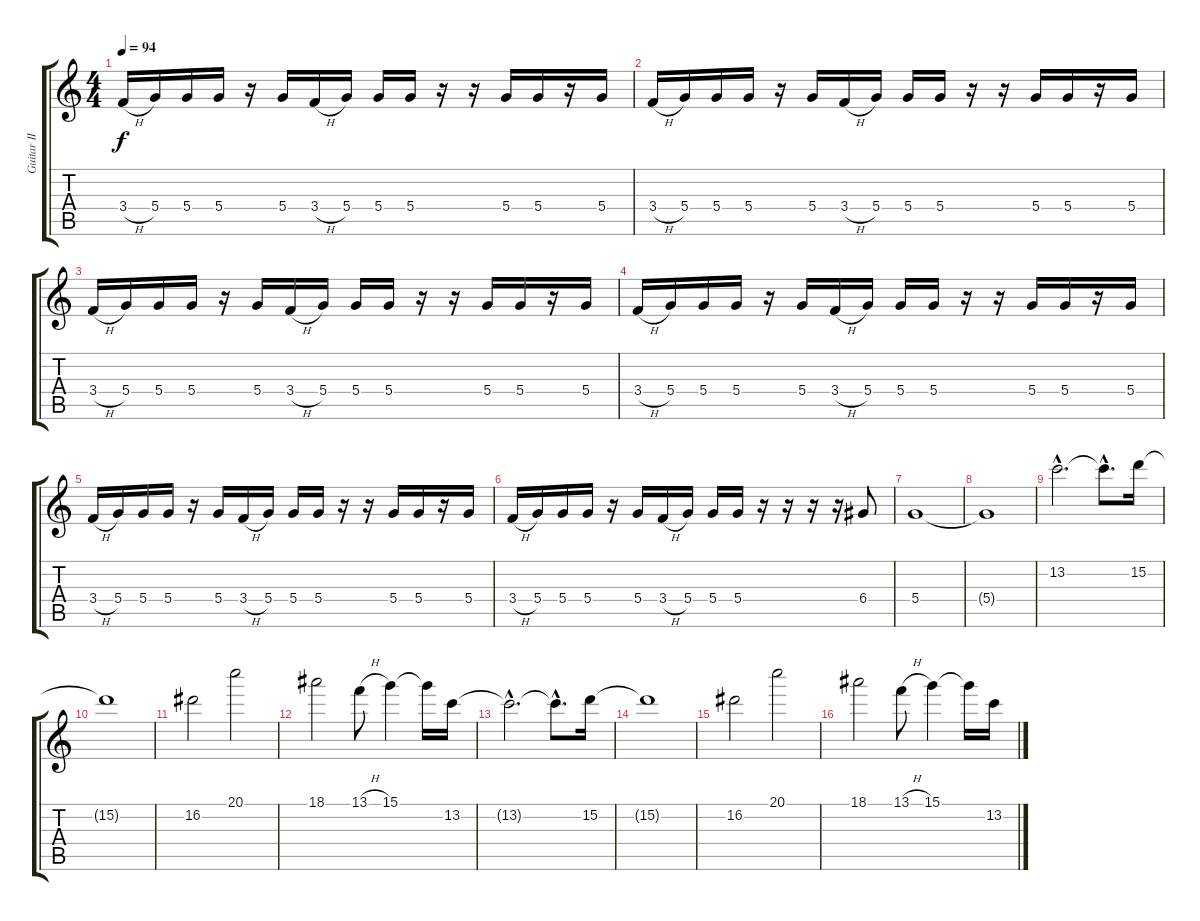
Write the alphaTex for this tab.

\track ("Guitar II" "Guitar II") {instrument overdrivenguitar}
\staff {score tabs}
\tuning (E4 B3 G3 D3 A2 E2) {hide}
\ts (4 4)
\tempo 94
\clef g2
\ks c
3.4{h}.16{dy f} 5.4.16 5.4.16 5.4.16 r.16 5.4.16 3.4{h}.16 5.4.16 5.4.16 5.4.16 r.16 r.16 5.4.16 5.4.16 r.16 5.4.16 |
3.4{h}.16 5.4.16 5.4.16 5.4.16 r.16 5.4.16 3.4{h}.16 5.4.16 5.4.16 5.4.16 r.16 r.16 5.4.16 5.4.16 r.16 5.4.16 |
3.4{h}.16 5.4.16 5.4.16 5.4.16 r.16 5.4.16 3.4{h}.16 5.4.16 5.4.16 5.4.16 r.16 r.16 5.4.16 5.4.16 r.16 5.4.16 |
3.4{h}.16 5.4.16 5.4.16 5.4.16 r.16 5.4.16 3.4{h}.16 5.4.16 5.4.16 5.4.16 r.16 r.16 5.4.16 5.4.16 r.16 5.4.16 |
3.4{h}.16 5.4.16 5.4.16 5.4.16 r.16 5.4.16 3.4{h}.16 5.4.16 5.4.16 5.4.16 r.16 r.16 5.4.16 5.4.16 r.16 5.4.16 |
3.4{h}.16 5.4.16 5.4.16 5.4.16 r.16 5.4.16 3.4{h}.16 5.4.16 5.4.16 5.4.16 r.16 r.16 r.16 r.16 6.4.8 |
5.4.1 |
5.4{t}.1 |
13.2{hac}.2{d} 13.2{hac t}.8{d} 15.2.16 |
15.2{t}.1 |
16.2.2 20.1.2 |
18.1.2 13.1{h}.8 15.1.4 15.1{t}.16 13.2.16 |
13.2{hac t}.2{d} 13.2{hac t}.8{d} 15.2.16 |
15.2{t}.1 |
16.2.2 20.1.2 |
18.1.2 13.1{h}.8 15.1.4 15.1{t}.16 13.2.16
